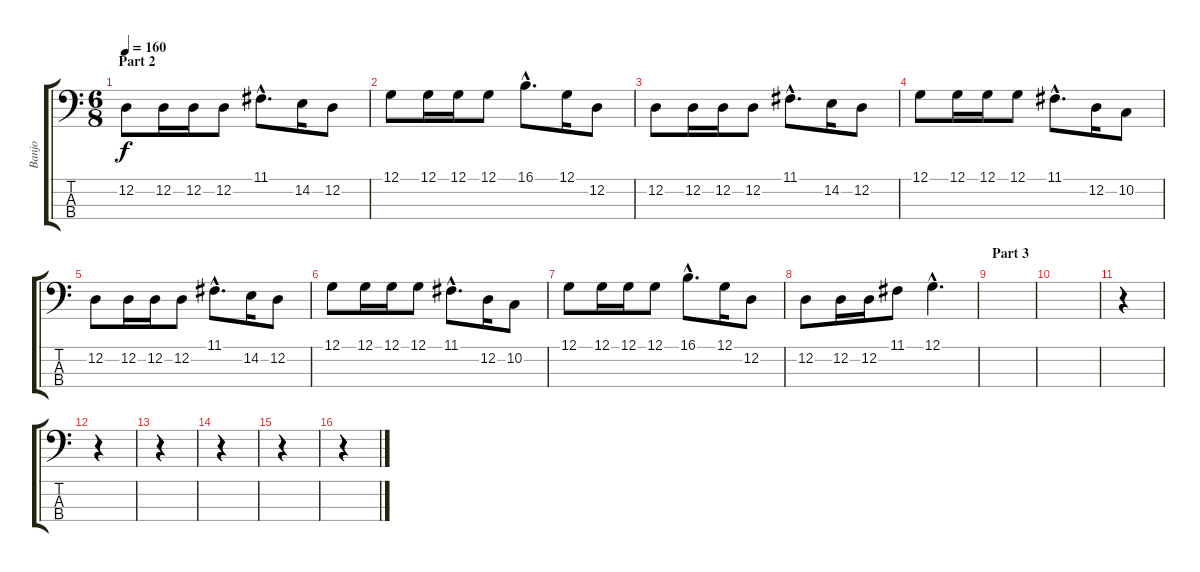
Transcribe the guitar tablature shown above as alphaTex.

\track ("Banjo" "Banjo") {instrument orchestralharp}
\staff {score tabs}
\tuning (G2 D2 A1 E1) {hide}
\ts (6 8)
\section ("" "Part 2")
\tempo 160
\clef f4
\ks c
12.2.8{dy f} 12.2.16 12.2.16 12.2.8 11.1{hac}.8{d} 14.2.16 12.2.8 |
12.1.8 12.1.16 12.1.16 12.1.8 16.1{hac}.8{d} 12.1.16 12.2.8 |
12.2.8 12.2.16 12.2.16 12.2.8 11.1{hac}.8{d} 14.2.16 12.2.8 |
12.1.8 12.1.16 12.1.16 12.1.8 11.1{hac}.8{d} 12.2.16 10.2.8 |
12.2.8 12.2.16 12.2.16 12.2.8 11.1{hac}.8{d} 14.2.16 12.2.8 |
12.1.8 12.1.16 12.1.16 12.1.8 11.1{hac}.8{d} 12.2.16 10.2.8 |
12.1.8 12.1.16 12.1.16 12.1.8 16.1{hac}.8{d} 12.1.16 12.2.8 |
12.2.8 12.2.16 12.2.16 11.1.8 12.1{hac}.4{d} |
\section ("" "Part 3")
|
|
r.4 |
r.4 |
r.4 |
r.4 |
r.4 |
r.4
